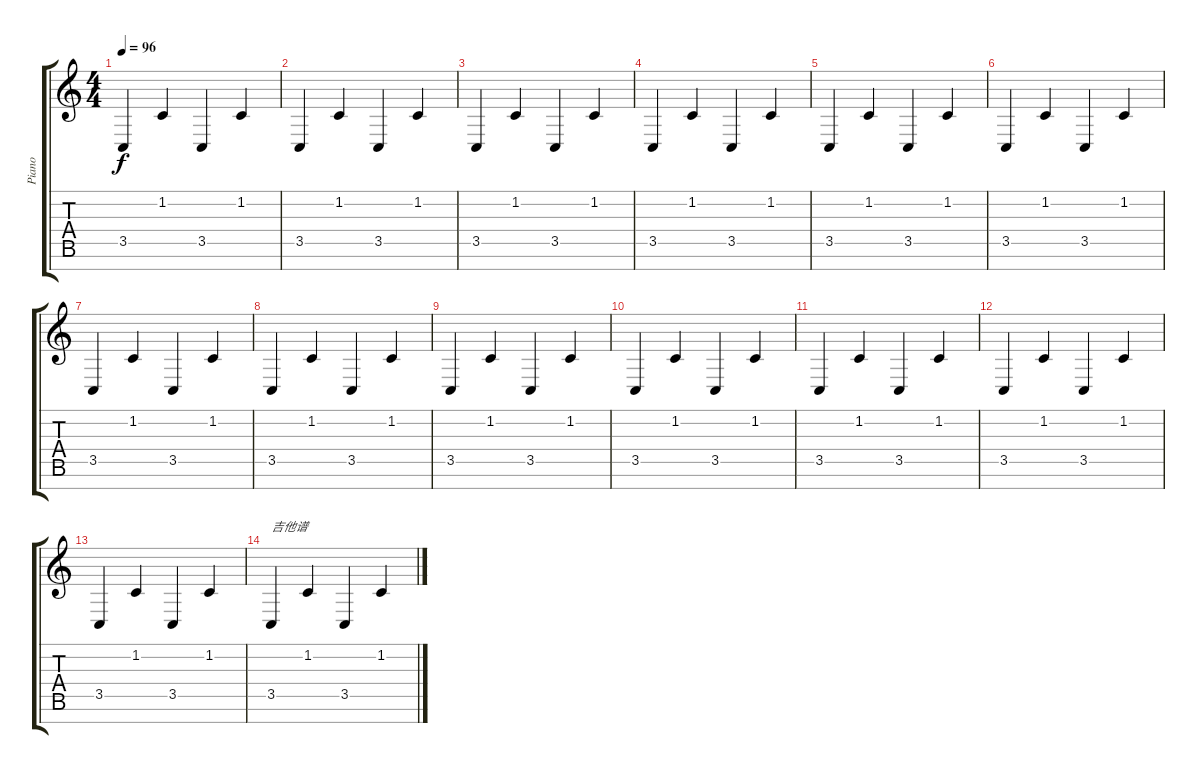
\track ("Piano" "Piano") {instrument acousticgrandpiano}
\staff {score tabs}
\tuning (E4 B3 G3 D3 A2 E2 B1) {hide}
\ts (4 4)
\tempo 96
\clef g2
\ks c
3.5.4{dy f} 1.2.4 3.5.4 1.2.4 |
3.5.4 1.2.4 3.5.4 1.2.4 |
3.5.4 1.2.4 3.5.4 1.2.4 |
3.5.4 1.2.4 3.5.4 1.2.4 |
3.5.4 1.2.4 3.5.4 1.2.4 |
3.5.4 1.2.4 3.5.4 1.2.4 |
3.5.4 1.2.4 3.5.4 1.2.4 |
3.5.4 1.2.4 3.5.4 1.2.4 |
3.5.4 1.2.4 3.5.4 1.2.4 |
3.5.4 1.2.4 3.5.4 1.2.4 |
3.5.4 1.2.4 3.5.4 1.2.4 |
3.5.4 1.2.4 3.5.4 1.2.4 |
3.5.4 1.2.4 3.5.4 1.2.4 |
3.5.4{txt "吉他谱"} 1.2.4 3.5.4 1.2.4
